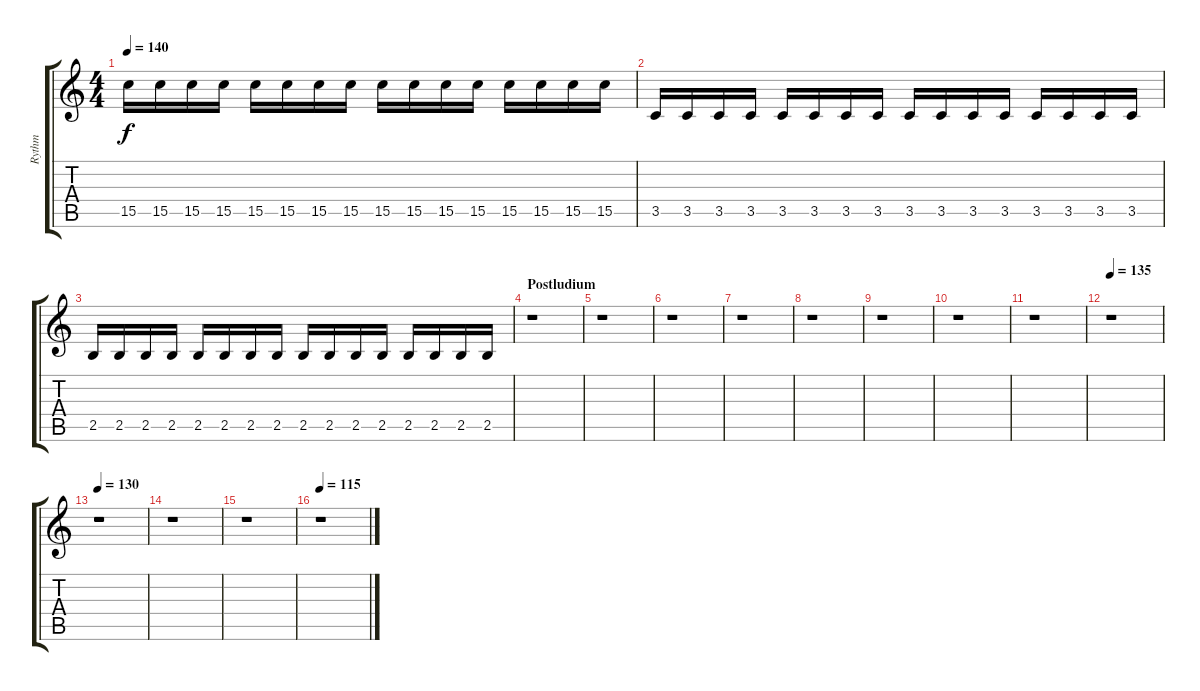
\track ("Rythm" "Rythm") {instrument overdrivenguitar}
\staff {score tabs}
\tuning (E4 B3 G3 D3 A2 E2) {hide}
\ts (4 4)
\tempo 140
\clef g2
\ks c
15.5.16{dy f} 15.5.16 15.5.16 15.5.16 15.5.16 15.5.16 15.5.16 15.5.16 15.5.16 15.5.16 15.5.16 15.5.16 15.5.16 15.5.16 15.5.16 15.5.16 |
3.5.16 3.5.16 3.5.16 3.5.16 3.5.16 3.5.16 3.5.16 3.5.16 3.5.16 3.5.16 3.5.16 3.5.16 3.5.16 3.5.16 3.5.16 3.5.16 |
2.5.16 2.5.16 2.5.16 2.5.16 2.5.16 2.5.16 2.5.16 2.5.16 2.5.16 2.5.16 2.5.16 2.5.16 2.5.16 2.5.16 2.5.16 2.5.16 |
\section ("" "Postludium")
r.1 |
r.1 |
r.1 |
r.1 |
r.1 |
r.1 |
r.1 |
r.1 |
\tempo 135
r.1 |
\tempo 130
r.1 |
r.1 |
r.1 |
\tempo 115
r.1
